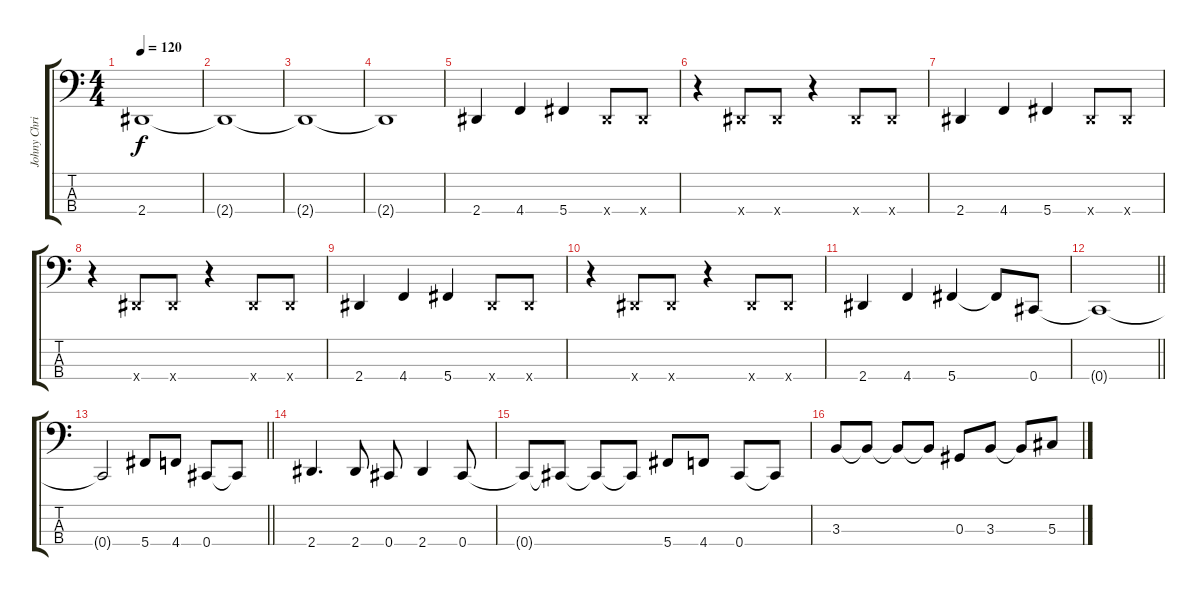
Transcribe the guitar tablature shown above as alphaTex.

\track ("Johny Christ" "Johny Chri") {instrument electricbassfinger}
\staff {score tabs}
\tuning (Gb2 Db2 Ab1 Db1) {hide}
\ts (4 4)
\tempo 120
\clef f4
\ks c
2.4.1{dy f} |
2.4{t}.1 |
2.4{t}.1 |
2.4{t}.1 |
2.4.4 4.4.4 5.4.4 2.4{x}.8 2.4{x}.8 |
r.4 2.4{x}.8 2.4{x}.8 r.4 2.4{x}.8 2.4{x}.8 |
2.4.4 4.4.4 5.4.4 2.4{x}.8 2.4{x}.8 |
r.4 2.4{x}.8 2.4{x}.8 r.4 2.4{x}.8 2.4{x}.8 |
2.4.4 4.4.4 5.4.4 2.4{x}.8 2.4{x}.8 |
r.4 2.4{x}.8 2.4{x}.8 r.4 2.4{x}.8 2.4{x}.8 |
2.4.4 4.4.4 5.4.4 5.4{t}.8 0.4.8 |
\barLineRight lightlight
0.4{t}.1 |
\barLineRight lightlight
0.4{t}.2 5.4.8 4.4.8 0.4.8 0.4{t}.8 |
2.4.4{d} 2.4.8 0.4.8 2.4.4 0.4.8 |
0.4{t}.8 0.4{t}.8 0.4{t}.8 0.4{t}.8 5.4.8 4.4.8 0.4.8 0.4{t}.8 |
3.3.8 3.3{t}.8 3.3{t}.8 3.3{t}.8 0.3.8 3.3.8 3.3{t}.8 5.3.8
